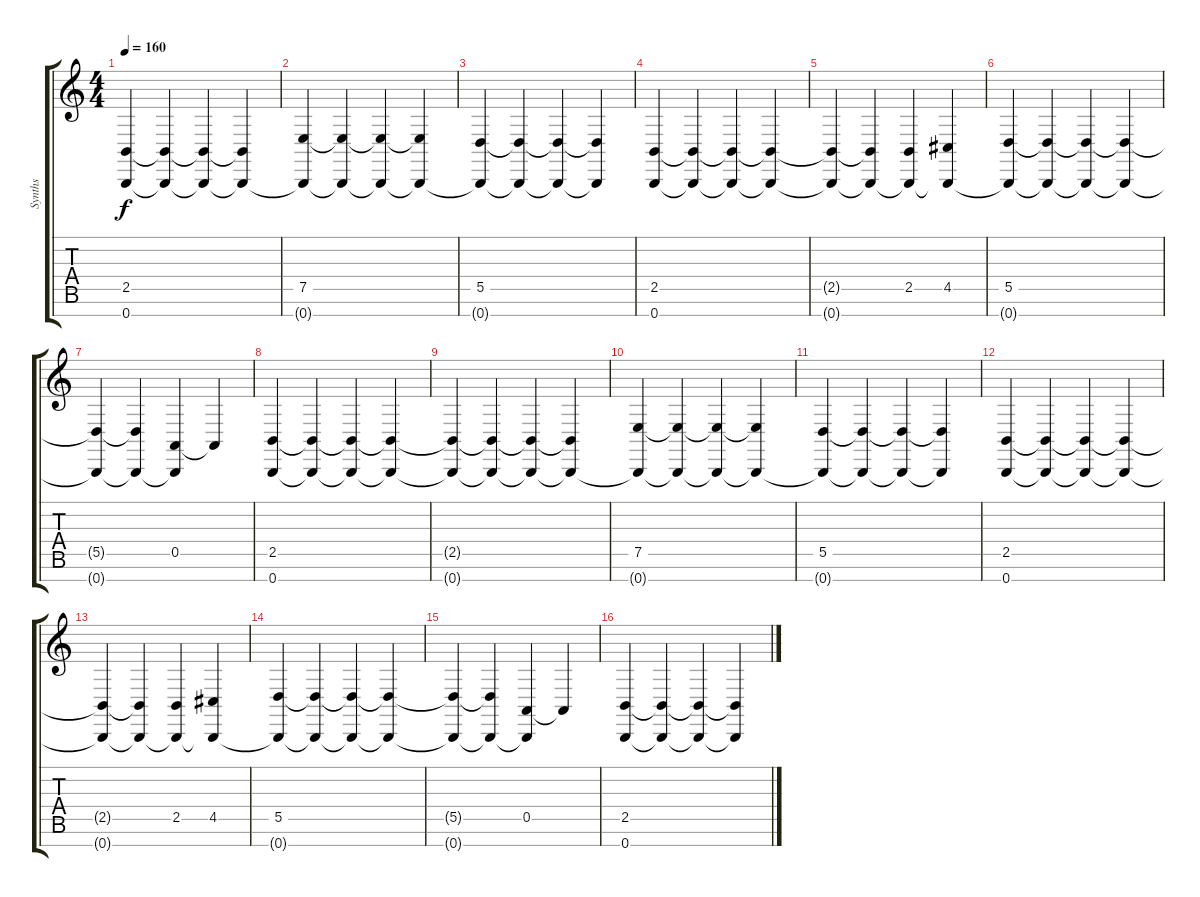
\track ("Synths" "Synths") {instrument pad8sweep}
\staff {score tabs}
\tuning (E4 B3 G3 D3 A2 E2 B1) {hide}
\ts (4 4)
\tempo 160
\clef g2
\ks c
(2.5{t} 0.7{t}).4{dy f} (2.5{t} 0.7{t}).4 (2.5{t} 0.7{t}).4 (2.5{t} 0.7{t}).4 |
(7.5 0.7{t}).4 (7.5{t} 0.7{t}).4 (7.5{t} 0.7{t}).4 (7.5{t} 0.7{t}).4 |
(5.5 0.7{t}).4 (5.5{t} 0.7{t}).4 (5.5{t} 0.7{t}).4 (5.5{t} 0.7{t}).4 |
(2.5 0.7).4 (2.5{t} 0.7{t}).4 (2.5{t} 0.7{t}).4 (2.5{t} 0.7{t}).4 |
(2.5{t} 0.7{t}).4 (2.5{t} 0.7{t}).4 (2.5 0.7{t}).4 (4.5 0.7{t}).4 |
(5.5 0.7{t}).4 (5.5{t} 0.7{t}).4 (5.5{t} 0.7{t}).4 (5.5{t} 0.7{t}).4 |
(5.5{t} 0.7{t}).4 (5.5{t} 0.7{t}).4 (0.5 0.7{t}).4 0.5{t}.4 |
(2.5 0.7).4 (2.5{t} 0.7{t}).4 (2.5{t} 0.7{t}).4 (2.5{t} 0.7{t}).4 |
(2.5{t} 0.7{t}).4 (2.5{t} 0.7{t}).4 (2.5{t} 0.7{t}).4 (2.5{t} 0.7{t}).4 |
(7.5 0.7{t}).4 (7.5{t} 0.7{t}).4 (7.5{t} 0.7{t}).4 (7.5{t} 0.7{t}).4 |
(5.5 0.7{t}).4 (5.5{t} 0.7{t}).4 (5.5{t} 0.7{t}).4 (5.5{t} 0.7{t}).4 |
(2.5 0.7).4 (2.5{t} 0.7{t}).4 (2.5{t} 0.7{t}).4 (2.5{t} 0.7{t}).4 |
(2.5{t} 0.7{t}).4 (2.5{t} 0.7{t}).4 (2.5 0.7{t}).4 (4.5 0.7{t}).4 |
(5.5 0.7{t}).4 (5.5{t} 0.7{t}).4 (5.5{t} 0.7{t}).4 (5.5{t} 0.7{t}).4 |
(5.5{t} 0.7{t}).4 (5.5{t} 0.7{t}).4 (0.5 0.7{t}).4 0.5{t}.4 |
(2.5 0.7).4 (2.5{t} 0.7{t}).4 (2.5{t} 0.7{t}).4 (2.5{t} 0.7{t}).4
